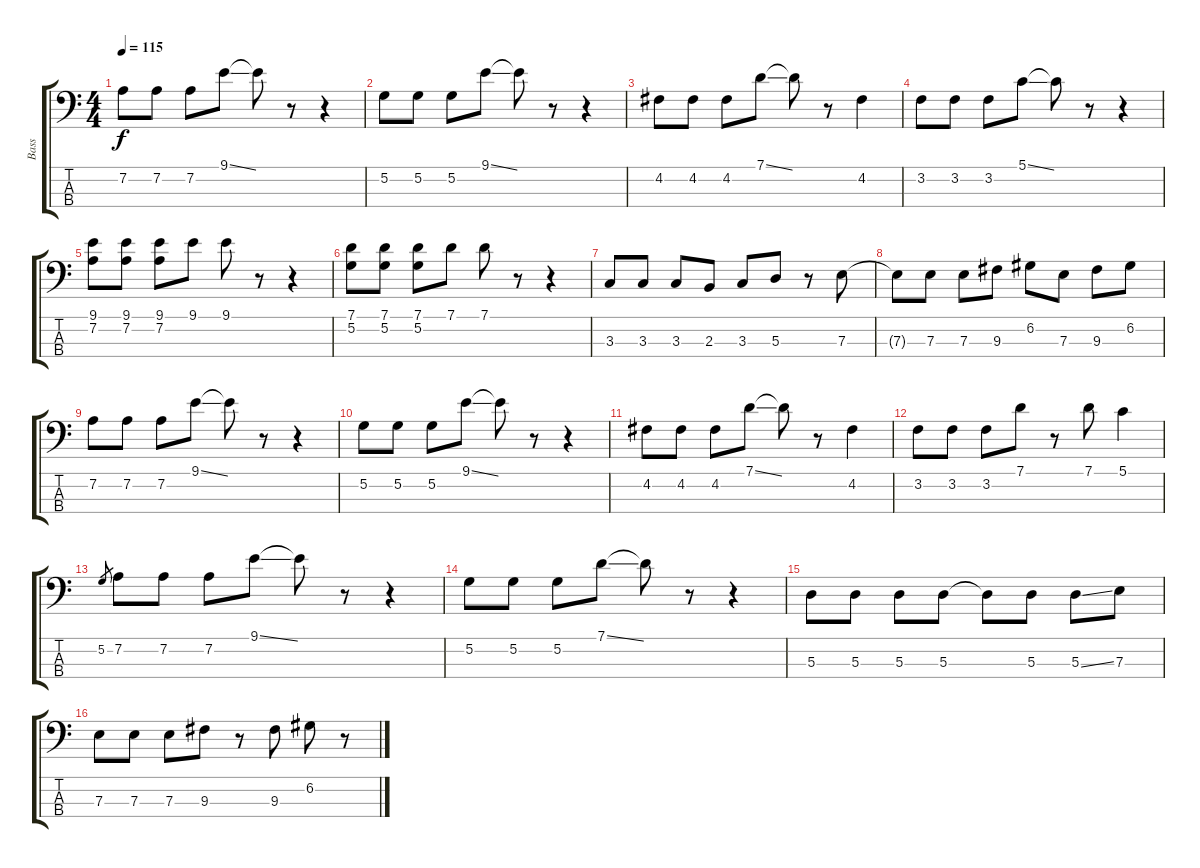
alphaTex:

\track ("Bass" "Bass") {instrument electricbassfinger}
\staff {score tabs}
\tuning (G2 D2 A1 E1) {hide}
\ts (4 4)
\tempo 115
\clef f4
\ks c
7.2.8{dy f} 7.2.8 7.2.8 9.1{ss}.8 9.1{t}.8 r.8 r.4 |
5.2.8 5.2.8 5.2.8 9.1{ss}.8 9.1{t}.8 r.8 r.4 |
4.2.8 4.2.8 4.2.8 7.1{ss}.8 7.1{t}.8 r.8 4.2.4 |
3.2.8 3.2.8 3.2.8 5.1{ss}.8 5.1{t}.8 r.8 r.4 |
(9.1 7.2).8 (9.1 7.2).8 (9.1 7.2).8 9.1.8 9.1.8 r.8 r.4 |
(7.1 5.2).8 (7.1 5.2).8 (7.1 5.2).8 7.1.8 7.1.8 r.8 r.4 |
3.3.8 3.3.8 3.3.8 2.3.8 3.3.8 5.3.8 r.8 7.3.8 |
7.3{t}.8 7.3.8 7.3.8 9.3.8 6.2.8 7.3.8 9.3.8 6.2.8 |
7.2.8 7.2.8 7.2.8 9.1{ss}.8 9.1{t}.8 r.8 r.4 |
5.2.8 5.2.8 5.2.8 9.1{ss}.8 9.1{t}.8 r.8 r.4 |
4.2.8 4.2.8 4.2.8 7.1{ss}.8 7.1{t}.8 r.8 4.2.4 |
3.2.8 3.2.8 3.2.8 7.1.8 r.8 7.1.8 5.1.4 |
5.2.8{gr} 7.2.8 7.2.8 7.2.8 9.1{ss}.8 9.1{t}.8 r.8 r.4 |
5.2.8 5.2.8 5.2.8 7.1{ss}.8 7.1{t}.8 r.8 r.4 |
5.3.8 5.3.8 5.3.8 5.3.8 5.3{t}.8 5.3.8 5.3{ss}.8 7.3.8 |
7.3.8 7.3.8 7.3.8 9.3.8 r.8 9.3.8 6.2.8 r.8
